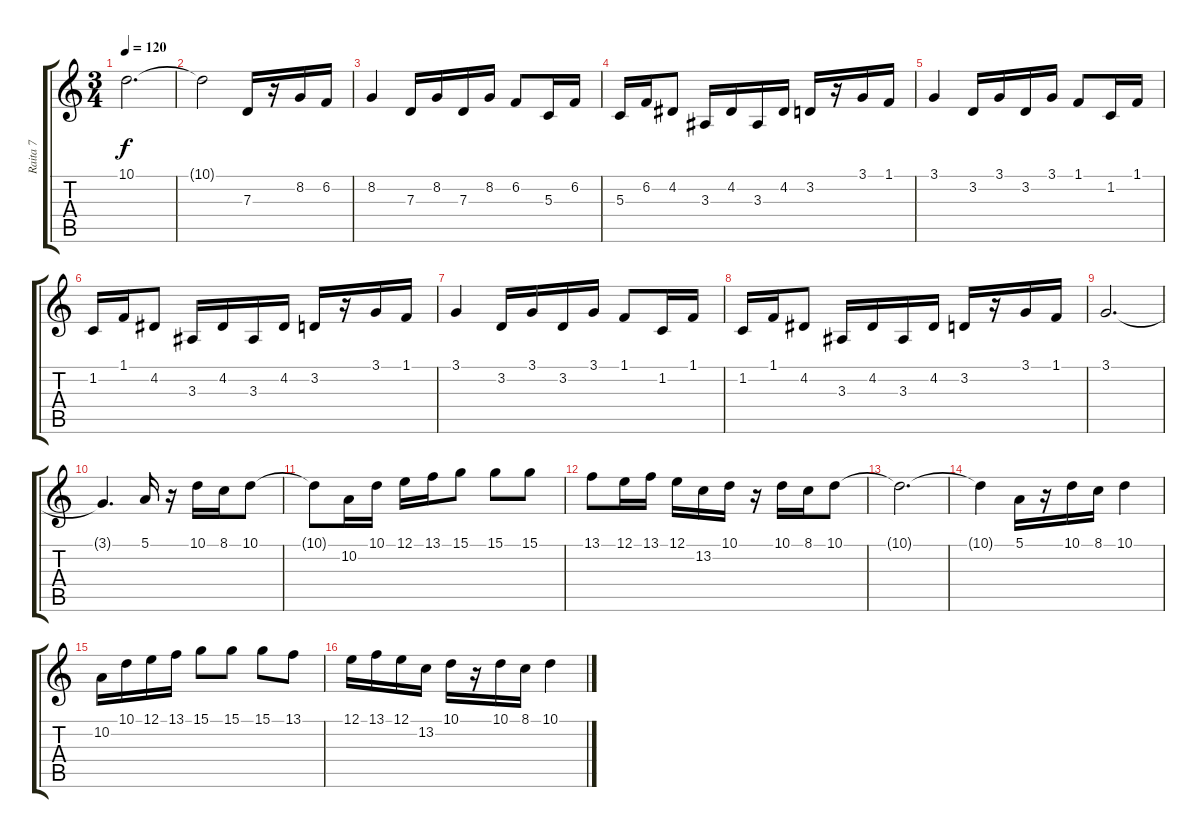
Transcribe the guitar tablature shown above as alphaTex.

\track ("Raita 7" "Raita 7") {instrument acousticgrandpiano}
\staff {score tabs}
\tuning (E4 B3 G3 D3 A2 E2) {hide}
\ts (3 4)
\tempo 120
\clef g2
\ks c
10.1.2{d dy f} |
10.1{t}.2 7.3.16 r.16 8.2.16 6.2.16 |
8.2.4 7.3.16 8.2.16 7.3.16 8.2.16 6.2.8 5.3.16 6.2.16 |
5.3.16 6.2.16 4.2.8 3.3.16 4.2.16 3.3.16 4.2.16 3.2.16 r.16 3.1.16 1.1.16 |
3.1.4 3.2.16 3.1.16 3.2.16 3.1.16 1.1.8 1.2.16 1.1.16 |
1.2.16 1.1.16 4.2.8 3.3.16 4.2.16 3.3.16 4.2.16 3.2.16 r.16 3.1.16 1.1.16 |
3.1.4 3.2.16 3.1.16 3.2.16 3.1.16 1.1.8 1.2.16 1.1.16 |
1.2.16 1.1.16 4.2.8 3.3.16 4.2.16 3.3.16 4.2.16 3.2.16 r.16 3.1.16 1.1.16 |
3.1.2{d} |
3.1{t}.4{d} 5.1.16 r.16 10.1.16 8.1.16 10.1.8 |
10.1{t}.8 10.2.16 10.1.16 12.1.16 13.1.16 15.1.8 15.1.8 15.1.8 |
13.1.8 12.1.16 13.1.16 12.1.16 13.2.16 10.1.16 r.16 10.1.16 8.1.16 10.1.8 |
10.1{t}.2{d} |
10.1{t}.4 5.1.16 r.16 10.1.16 8.1.16 10.1.4 |
10.2.16 10.1.16 12.1.16 13.1.16 15.1.8 15.1.8 15.1.8 13.1.8 |
12.1.16 13.1.16 12.1.16 13.2.16 10.1.16 r.16 10.1.16 8.1.16 10.1.4
